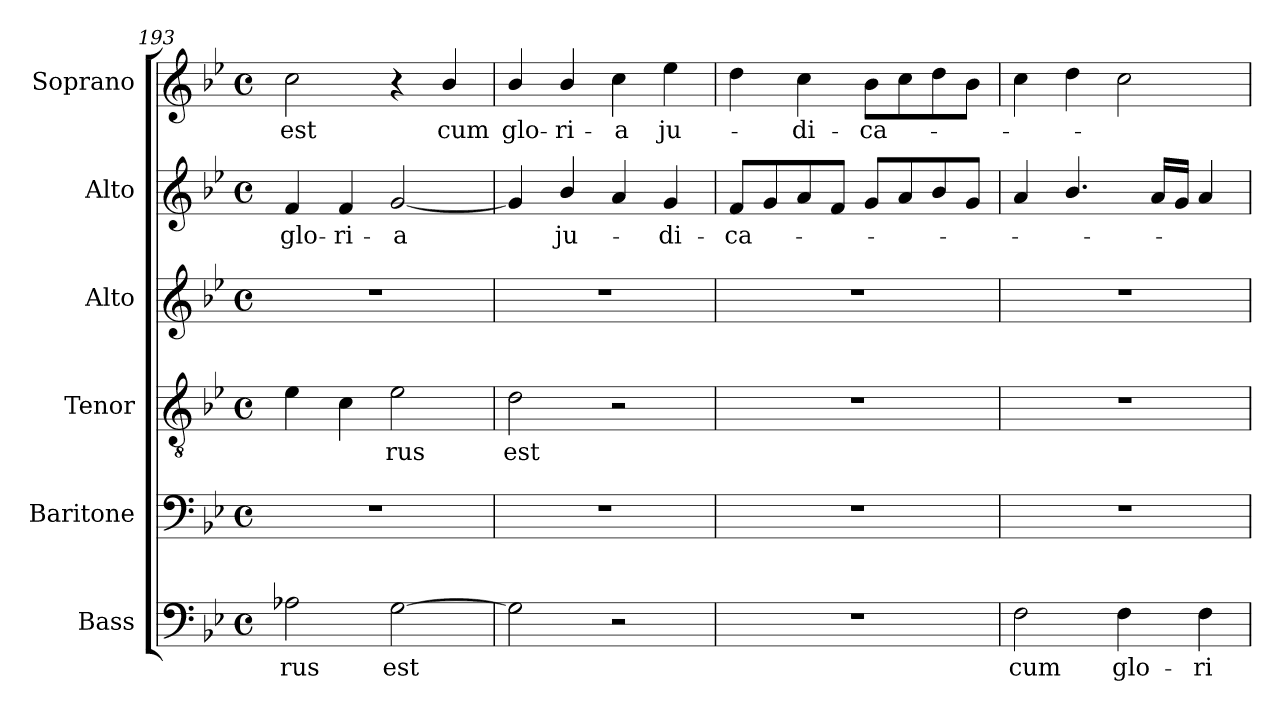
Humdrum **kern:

**kern	**text	**kern	**kern	**text	**kern	**kern	**text	**kern	**text
*part6	*part6	*part5	*part4	*part4	*part3	*part2	*part2	*part1	*part1
*staff6	*staff6	*staff5	*staff4	*staff4	*staff3	*staff2	*staff2	*staff1	*staff1
*I"Bass	*	*I"Baritone	*I"Tenor	*	*I"Alto	*I"Alto	*	*I"Soprano	*
*I'B.	*	*I'Bar.	*I'T.	*	*I'A.	*I'A.	*	*I'S.	*
*clefF4	*	*clefF4	*clefGv2	*	*clefG2	*clefG2	*	*clefG2	*
*	*	*	*ITrd7c12	*	*	*	*	*	*
*k[b-e-]	*	*k[b-e-]	*k[b-e-]	*	*k[b-e-]	*k[b-e-]	*	*k[b-e-]	*
*B-:	*	*B-:	*B-:	*	*B-:	*B-:	*	*B-:	*
*M4/4	*	*M4/4	*M4/4	*	*M4/4	*M4/4	*	*M4/4	*
*met(c)	*	*met(c)	*met(c)	*	*met(c)	*met(c)	*	*met(c)	*
=193	=193	=193	=193	=193	=193	=193	=193	=193	=193
!	!LO:LY:b:color=#000000	!	!	!	!	!	!	!	!
!	!	!	!	!	!	!	!LO:LY:b:color=#000000	!	!
!	!	!	!	!	!	!	!	!	!LO:LY:b:color=#000000
2A-i\	-rus	1r	4E-i\	.	1r	4fi/	glo-	2cci\	est
!	!	!	!	!	!	!	!LO:LY:b:color=#000000	!	!
.	.	.	4Ci\	.	.	4fi/	-ri-	.	.
!	!LO:LY:b:color=#000000	!	!	!	!	!	!	!	!
!	!	!	!	!LO:LY:b:color=#000000	!	!	!	!	!
!	!	!	!	!	!	!	!LO:LY:b:color=#000000	!	!
[2Gi\	est	.	2E-i\	-rus	.	[2gi/	-a	4r	.
!	!	!	!	!	!	!	!	!	!LO:LY:b:color=#000000
.	.	.	.	.	.	.	.	4b-i/	cum
=194	=194	=194	=194	=194	=194	=194	=194	=194	=194
!	!	!	!	!LO:LY:b:color=#000000	!	!	!	!	!
!	!	!	!	!	!	!	!	!	!LO:LY:b:color=#000000
2Gi\]	.	1r	2Di\	est	1r	4gi/]	.	4b-i/	glo-
!	!	!	!	!	!	!	!LO:LY:b:color=#000000	!	!
!	!	!	!	!	!	!	!	!	!LO:LY:b:color=#000000
.	.	.	.	.	.	4b-i/	ju-	4b-i/	-ri-
!	!	!	!	!	!	!	!	!	!LO:LY:b:color=#000000
2r	.	.	2r	.	.	4ai/	.	4cci\	-a
!	!	!	!	!	!	!	!LO:LY:b:color=#000000	!	!
!	!	!	!	!	!	!	!	!	!LO:LY:b:color=#000000
.	.	.	.	.	.	4gi/	-di-	4ee-i\	ju-
!!LO:LB:g=z
=195	=195	=195	=195	=195	=195	=195	=195	=195	=195
!	!	!	!	!	!	!	!LO:LY:b:color=#000000	!	!
1r	.	1r	1r	.	1r	8fi/L	-ca-	4ddi\	.
.	.	.	.	.	.	8gi/	.	.	.
!	!	!	!	!	!	!	!	!	!LO:LY:b:color=#000000
.	.	.	.	.	.	8ai/	.	4cci\	-di-
.	.	.	.	.	.	8fi/J	.	.	.
!	!	!	!	!	!	!	!	!	!LO:LY:b:color=#000000
.	.	.	.	.	.	8gi/L	.	8b-i\L	-ca-
.	.	.	.	.	.	8ai/	.	8cci\	.
.	.	.	.	.	.	8b-i/	.	8ddi\	.
.	.	.	.	.	.	8gi/J	.	8b-i\J	.
=196	=196	=196	=196	=196	=196	=196	=196	=196	=196
!	!LO:LY:b:color=#000000	!	!	!	!	!	!	!	!
2Fi\	cum	1r	1r	.	1r	4ai/	.	4cci\	.
.	.	.	.	.	.	4.b-i/	.	4ddi\	.
!	!LO:LY:b:color=#000000	!	!	!	!	!	!	!	!
4Fi\	glo-	.	.	.	.	.	.	2cci\	.
.	.	.	.	.	.	16ai/LL	.	.	.
.	.	.	.	.	.	16gi/JJ	.	.	.
!	!LO:LY:b:color=#000000	!	!	!	!	!	!	!	!
4Fi\	-ri-	.	.	.	.	4ai/	.	.	.
=	=	=	=	=	=	=	=	=	=
*-	*-	*-	*-	*-	*-	*-	*-	*-	*-
